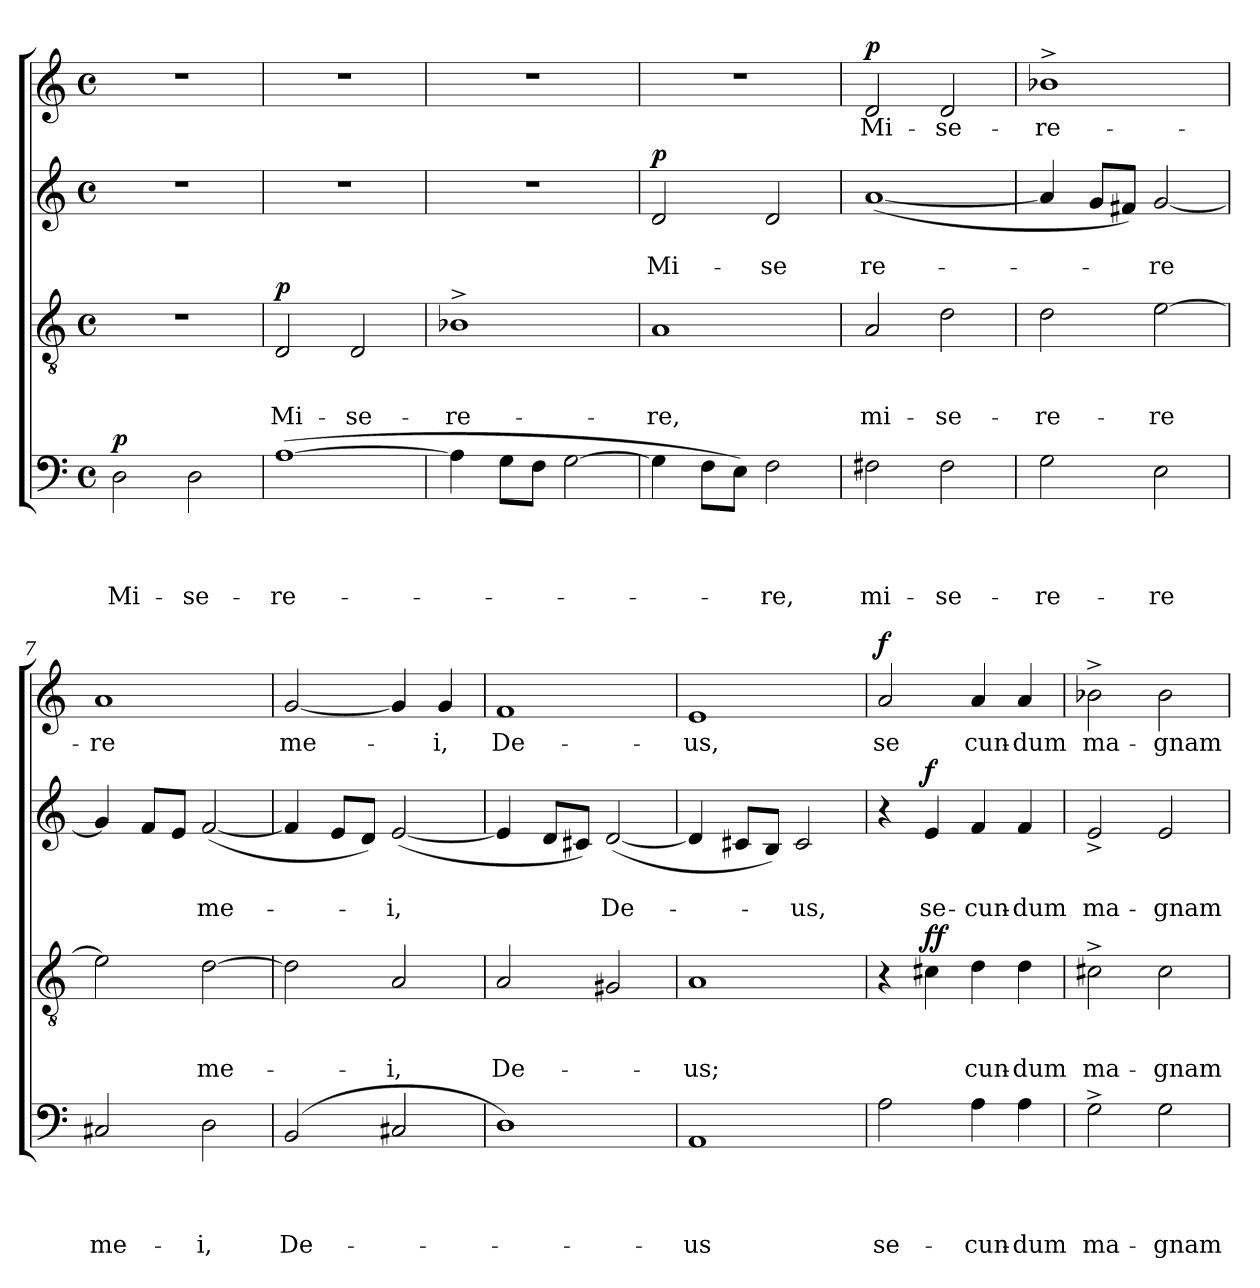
**kern	**text	**text	**text	**text	**dynam	**kern	**text	**text	**text	**dynam	**kern	**text	**text	**dynam	**kern	**text	**dynam
*part4	*part4	*part4	*part4	*part4	*part4	*part3	*part3	*part3	*part3	*part3	*part2	*part2	*part2	*part2	*part1	*part1	*part1
*staff4	*staff4	*staff4	*staff4	*staff4	*staff4	*staff3	*staff3	*staff3	*staff3	*staff3	*staff2	*staff2	*staff2	*staff2	*staff1	*staff1	*staff1
*clefF4	*	*	*	*	*	*clefGv2	*	*	*	*	*clefG2	*	*	*	*clefG2	*	*
*	*	*	*	*	*	*ITrd7c12	*	*	*	*	*	*	*	*	*	*	*
*k[]	*	*	*	*	*	*k[]	*	*	*	*	*k[]	*	*	*	*k[]	*	*
*C:	*	*	*	*	*	*C:	*	*	*	*	*C:	*	*	*	*C:	*	*
*M4/4	*	*	*	*	*	*M4/4	*	*	*	*	*M4/4	*	*	*	*M4/4	*	*
*met(c)	*	*	*	*	*	*met(c)	*	*	*	*	*met(c)	*	*	*	*met(c)	*	*
=1	=1	=1	=1	=1	=1	=1	=1	=1	=1	=1	=1	=1	=1	=1	=1	=1	=1
!	!	!	!	!LO:LY:b	!LO:DY:a	!	!	!	!	!	!	!	!	!	!	!	!
2D\	.	.	.	Mi-	p	1r	.	.	.	.	1r	.	.	.	1r	.	.
!	!	!	!	!LO:LY:b	!	!	!	!	!	!	!	!	!	!	!	!	!
2D\	.	.	.	-se-	.	.	.	.	.	.	.	.	.	.	.	.	.
=2	=2	=2	=2	=2	=2	=2	=2	=2	=2	=2	=2	=2	=2	=2	=2	=2	=2
!	!	!	!	!LO:LY:b	!	!	!	!	!LO:LY:b	!LO:DY:a	!	!	!	!	!	!	!
(>[>1A	.	.	.	-re-	.	2DD/	.	.	Mi-	p	1r	.	.	.	1r	.	.
!	!	!	!	!	!	!	!	!	!LO:LY:b	!	!	!	!	!	!	!	!
.	.	.	.	.	.	2DD/	.	.	-se-	.	.	.	.	.	.	.	.
=3	=3	=3	=3	=3	=3	=3	=3	=3	=3	=3	=3	=3	=3	=3	=3	=3	=3
!	!	!	!	!	!	!	!	!	!LO:LY:b	!	!	!	!	!	!	!	!
4A\]	.	.	.	.	.	1BB-X^>	.	.	-re-	.	1r	.	.	.	1r	.	.
8G\L	.	.	.	.	.	.	.	.	.	.	.	.	.	.	.	.	.
8F\J	.	.	.	.	.	.	.	.	.	.	.	.	.	.	.	.	.
[>2G\	.	.	.	.	.	.	.	.	.	.	.	.	.	.	.	.	.
=4	=4	=4	=4	=4	=4	=4	=4	=4	=4	=4	=4	=4	=4	=4	=4	=4	=4
!	!	!	!	!	!	!	!	!	!LO:LY:b	!	!	!	!LO:LY:b	!LO:DY:a	!	!	!
4G\]	.	.	.	.	.	1AA	.	.	-re,	.	2d/	.	Mi-	p	1r	.	.
8F\L	.	.	.	.	.	.	.	.	.	.	.	.	.	.	.	.	.
8E\J)	.	.	.	.	.	.	.	.	.	.	.	.	.	.	.	.	.
!	!	!	!	!LO:LY:b	!	!	!	!	!	!	!	!	!LO:LY:b	!	!	!	!
2F\	.	.	.	-re,	.	.	.	.	.	.	2d/	.	-se	.	.	.	.
=5	=5	=5	=5	=5	=5	=5	=5	=5	=5	=5	=5	=5	=5	=5	=5	=5	=5
!	!	!	!	!LO:LY:b	!	!	!	!	!LO:LY:b	!	!	!	!LO:LY:b	!	!	!LO:LY:b	!LO:DY:a
2F#X\	.	.	.	mi-	.	2AA/	.	.	mi-	.	(<[<1a	.	re-	.	2d/	Mi-	p
!	!	!	!	!LO:LY:b	!	!	!	!	!LO:LY:b	!	!	!	!	!	!	!LO:LY:b	!
2F#\	.	.	.	-se-	.	2D\	.	.	-se-	.	.	.	.	.	2d/	-se-	.
=6	=6	=6	=6	=6	=6	=6	=6	=6	=6	=6	=6	=6	=6	=6	=6	=6	=6
!	!	!	!	!LO:LY:b	!	!	!	!	!LO:LY:b	!	!	!	!	!	!	!LO:LY:b	!
2G\	.	.	.	-re-	.	2D\	.	.	-re-	.	4a/]	.	.	.	1b-X^>	-re-	.
.	.	.	.	.	.	.	.	.	.	.	8g/L	.	.	.	.	.	.
.	.	.	.	.	.	.	.	.	.	.	8f#X/J)	.	.	.	.	.	.
!	!	!	!	!LO:LY:b	!	!	!	!	!LO:LY:b	!	!	!	!LO:LY:b	!	!	!	!
2E\	.	.	.	-re	.	[>2E\	.	.	-re	.	[<2g/	.	-re	.	.	.	.
=7	=7	=7	=7	=7	=7	=7	=7	=7	=7	=7	=7	=7	=7	=7	=7	=7	=7
!	!	!	!	!LO:LY:b	!	!	!	!	!	!	!	!	!	!	!	!LO:LY:b	!
2C#X/	.	.	.	me-	.	2E\]	.	.	.	.	4g/]	.	.	.	1a	-re	.
.	.	.	.	.	.	.	.	.	.	.	8f/L	.	.	.	.	.	.
.	.	.	.	.	.	.	.	.	.	.	8e/J	.	.	.	.	.	.
!	!	!	!	!LO:LY:b	!	!	!	!	!LO:LY:b	!	!	!	!LO:LY:b	!	!	!	!
2D\	.	.	.	-i,	.	[>2D\	.	.	me-	.	(<[<2f/	.	me-	.	.	.	.
=8	=8	=8	=8	=8	=8	=8	=8	=8	=8	=8	=8	=8	=8	=8	=8	=8	=8
!	!	!	!	!LO:LY:b	!	!	!	!	!	!	!	!	!	!	!	!LO:LY:b	!
(<2BB/	.	.	.	De-	.	2D\]	.	.	.	.	4f/]	.	.	.	[2g/	me-	.
.	.	.	.	.	.	.	.	.	.	.	8e/L	.	.	.	.	.	.
.	.	.	.	.	.	.	.	.	.	.	8d/J)	.	.	.	.	.	.
!	!	!	!	!	!	!	!	!	!LO:LY:b	!	!	!	!LO:LY:b	!	!	!	!
2C#X/	.	.	.	.	.	2AA/	.	.	-i,	.	(<[<2e/	.	-i,	.	4g/]	.	.
!	!	!	!	!	!	!	!	!	!	!	!	!	!	!	!	!LO:LY:b	!
.	.	.	.	.	.	.	.	.	.	.	.	.	.	.	4g/	-i,	.
!!LO:LB:g=z
=9	=9	=9	=9	=9	=9	=9	=9	=9	=9	=9	=9	=9	=9	=9	=9	=9	=9
!	!	!	!	!	!	!	!	!	!LO:LY:b	!	!	!	!	!	!	!LO:LY:b	!
1D)	.	.	.	.	.	2AA/	.	.	De-	.	4e/]	.	.	.	1f	De-	.
.	.	.	.	.	.	.	.	.	.	.	8d/L	.	.	.	.	.	.
.	.	.	.	.	.	.	.	.	.	.	8c#X/J)	.	.	.	.	.	.
!	!	!	!	!	!	!	!	!	!	!	!	!	!LO:LY:b	!	!	!	!
.	.	.	.	.	.	2GG#X/	.	.	.	.	(<[<2d/	.	De-	.	.	.	.
=10	=10	=10	=10	=10	=10	=10	=10	=10	=10	=10	=10	=10	=10	=10	=10	=10	=10
!	!	!	!	!LO:LY:b	!	!	!	!	!LO:LY:b	!	!	!	!	!	!	!LO:LY:b	!
1AA	.	.	.	-us	.	1AA	.	.	-us;	.	4d/]	.	.	.	1e	-us,	.
.	.	.	.	.	.	.	.	.	.	.	8c#X/L	.	.	.	.	.	.
.	.	.	.	.	.	.	.	.	.	.	8B/J)	.	.	.	.	.	.
!	!	!	!	!	!	!	!	!	!	!	!	!	!LO:LY:b	!	!	!	!
.	.	.	.	.	.	.	.	.	.	.	2c#/	.	-us,	.	.	.	.
=11	=11	=11	=11	=11	=11	=11	=11	=11	=11	=11	=11	=11	=11	=11	=11	=11	=11
!	!	!	!	!LO:LY:b	!	!	!	!	!	!	!	!	!	!	!	!LO:LY:b	!LO:DY:a
2A\	.	.	.	se-	.	4r	.	.	.	.	4r	.	.	.	2a/	se	f
!	!	!	!	!	!	!	!	!	!	!LO:DY:a	!	!	!LO:LY:b	!	!	!	!
!	!	!	!	!	!	!	!	!	!	!LO:DY:n=1:b	!	!	!	!LO:DY:a	!	!	!
.	.	.	.	.	.	4C#X\	.	.	.	f f	4e/	.	se-	f	.	.	.
!	!	!	!	!LO:LY:b	!	!	!	!	!LO:LY:b	!	!	!	!LO:LY:b	!	!	!LO:LY:b	!
4A\	.	.	.	-cun-	.	4D\	.	.	cun-	.	4f/	.	-cun-	.	4a/	cun-	.
!	!	!	!	!LO:LY:b	!	!	!	!	!LO:LY:b	!	!	!	!LO:LY:b	!	!	!LO:LY:b	!
4A\	.	.	.	-dum	.	4D\	.	.	-dum	.	4f/	.	-dum	.	4a/	-dum	.
=12	=12	=12	=12	=12	=12	=12	=12	=12	=12	=12	=12	=12	=12	=12	=12	=12	=12
!	!	!	!	!LO:LY:b	!	!	!	!	!LO:LY:b	!	!	!	!LO:LY:b	!	!	!LO:LY:b	!
2G^>\	.	.	.	ma-	.	2C#X^>\	.	.	ma-	.	2e^</	.	ma-	.	2b-X^>\	ma-	.
!	!	!	!	!LO:LY:b	!	!	!	!	!LO:LY:b	!	!	!	!LO:LY:b	!	!	!LO:LY:b	!
2G\	.	.	.	-gnam	.	2C#\	.	.	-gnam	.	2e/	.	-gnam	.	2b-\	-gnam	.
=	=	=	=	=	=	=	=	=	=	=	=	=	=	=	=	=	=
*-	*-	*-	*-	*-	*-	*-	*-	*-	*-	*-	*-	*-	*-	*-	*-	*-	*-
